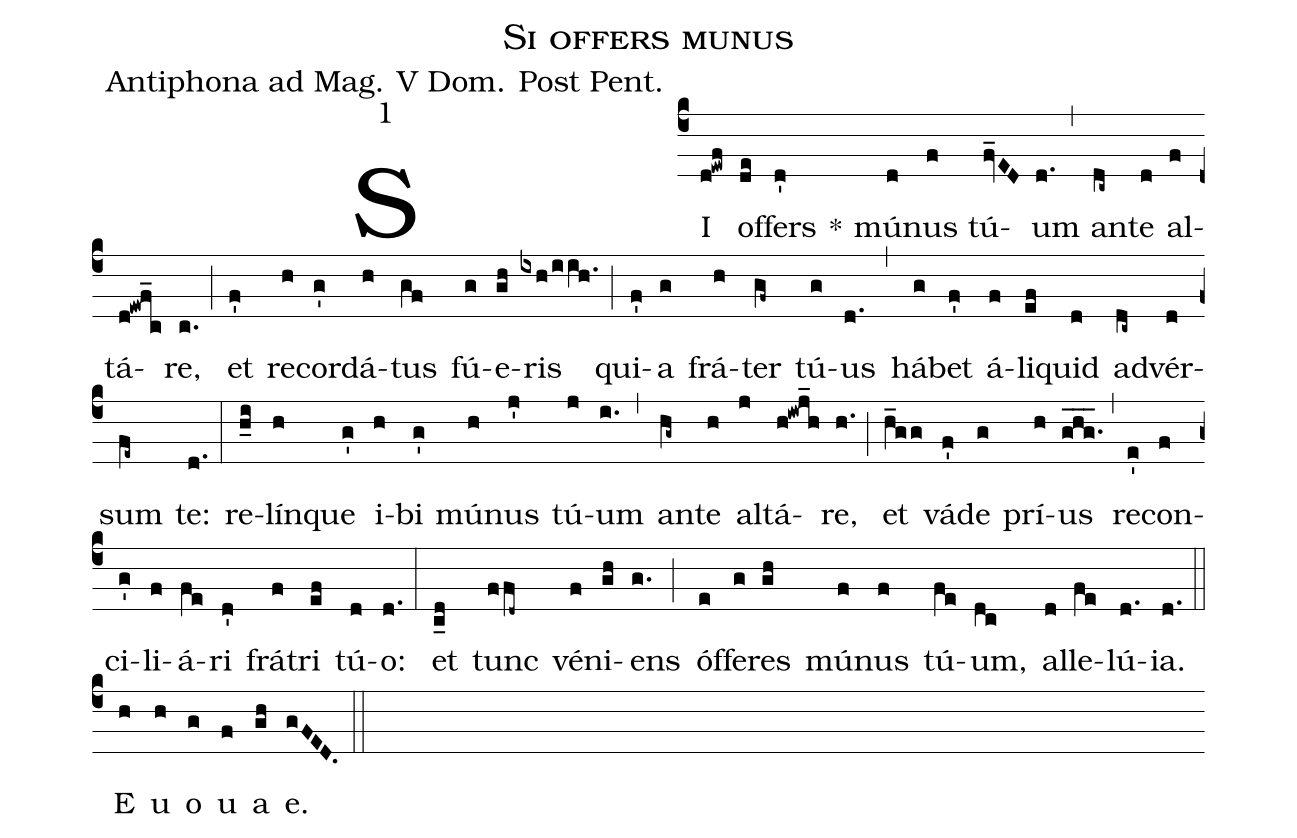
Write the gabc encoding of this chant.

name:Si offers munus;
office-part:Antiphona ad Mag. V Dom. Post Pent.;
mode:1;
%%
(c4) SI(d!ewf) of(de)fers(d') *() mú(d)nus(f) tú(fv_ED)um(d.) (,) an(dc~)te(d) al(f)tá(d!ewf_c)re,(c.) (;) et(f') re(h)cor(g')dá(h)tus(gf) fú(g)e(gh)ris(ixh/iih.) (;) qui(f')a(g) frá(h)ter(gf~) tú(g)us(d.) (,) há(g)bet(f') á(f)li(ef)quid(d) ad(dc~)vér(d)sum(fe~) te:(d.) (:) re(h_i)lín(h)que(g') i(h)bi(g') mú(h)nus(j') tú(j)um(i.) (,) an(hg~)te(h) al(j)tá(h!iwj_h)re,(h.) (;) et(h_gg) vá(f')de(g) prí(h)us(ghg.___) (,) re(e')con(f)ci(g')li(f)á(fe)ri(d') frá(f)tri(ef) tú(d)o:(d.) (:) et(c_d) tunc(ffd~) vé(f)ni(gh)ens(g.) (;) óf(e)fe(g)res(gh) mú(f)nus(f) tú(fe)um,(dc) al(d)le(fe)lú(d.)ia.(d.) (::) <eu> E(h) u(h) o(g) u(f) a(gh) e.</eu>(gFED.) (::)
